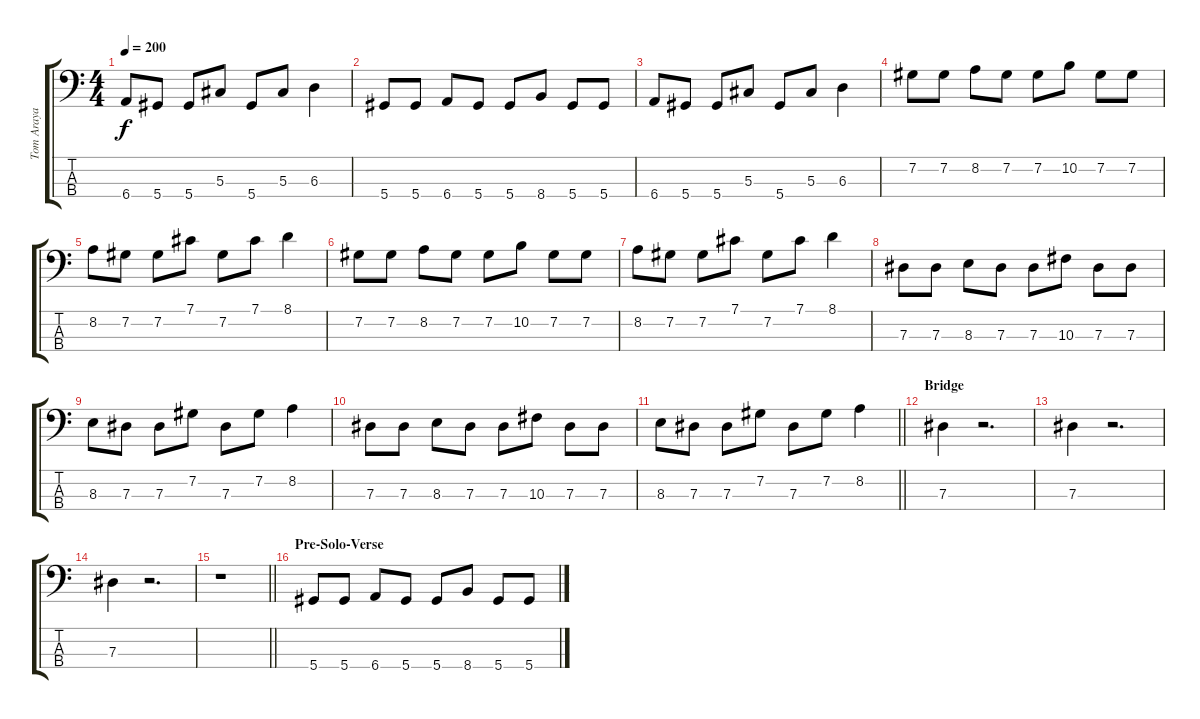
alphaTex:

\track ("Tom Araya (Bass)" "Tom Araya ") {instrument electricbasspick}
\staff {score tabs}
\tuning (Gb2 Db2 Ab1 Eb1) {hide}
\ts (4 4)
\tempo 200
\clef f4
\ks c
6.4.8{dy f} 5.4.8 5.4.8 5.3.8 5.4.8 5.3.8 6.3.4 |
5.4.8 5.4.8 6.4.8 5.4.8 5.4.8 8.4.8 5.4.8 5.4.8 |
6.4.8 5.4.8 5.4.8 5.3.8 5.4.8 5.3.8 6.3.4 |
7.2.8 7.2.8 8.2.8 7.2.8 7.2.8 10.2.8 7.2.8 7.2.8 |
8.2.8 7.2.8 7.2.8 7.1.8 7.2.8 7.1.8 8.1.4 |
7.2.8 7.2.8 8.2.8 7.2.8 7.2.8 10.2.8 7.2.8 7.2.8 |
8.2.8 7.2.8 7.2.8 7.1.8 7.2.8 7.1.8 8.1.4 |
7.3.8 7.3.8 8.3.8 7.3.8 7.3.8 10.3.8 7.3.8 7.3.8 |
8.3.8 7.3.8 7.3.8 7.2.8 7.3.8 7.2.8 8.2.4 |
7.3.8 7.3.8 8.3.8 7.3.8 7.3.8 10.3.8 7.3.8 7.3.8 |
\barLineRight lightlight
8.3.8 7.3.8 7.3.8 7.2.8 7.3.8 7.2.8 8.2.4 |
\section ("" "Bridge")
7.3.4 r.2{d} |
7.3.4 r.2{d} |
7.3.4 r.2{d} |
\barLineRight lightlight
r.1 |
\section ("" "Pre-Solo-Verse")
5.4.8 5.4.8 6.4.8 5.4.8 5.4.8 8.4.8 5.4.8 5.4.8
